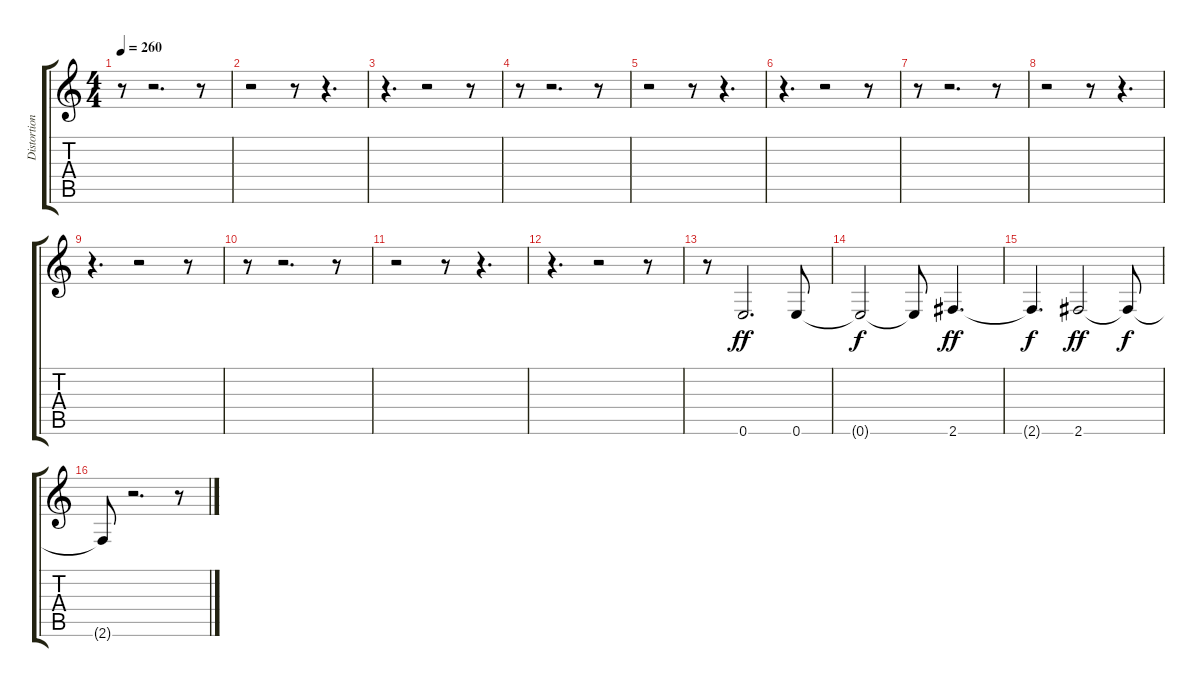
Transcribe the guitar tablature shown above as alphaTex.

\track ("Distortion Guitar" "Distortion") {instrument distortionguitar}
\staff {score tabs}
\tuning (E4 B3 G3 D3 A2 E2) {hide}
\ts (4 4)
\tempo 260
\clef g2
\ks c
r.8{dy f} r.2{d} r.8 |
r.2 r.8 r.4{d} |
r.4{d} r.2 r.8 |
r.8 r.2{d} r.8 |
r.2 r.8 r.4{d} |
r.4{d} r.2 r.8 |
r.8 r.2{d} r.8 |
r.2 r.8 r.4{d} |
r.4{d} r.2 r.8 |
r.8 r.2{d} r.8 |
r.2 r.8 r.4{d} |
r.4{d} r.2 r.8 |
r.8 0.6.2{d dy ff} 0.6.8 |
0.6{t}.2{dy f} 0.6{t}.8 2.6.4{d dy ff} |
2.6{t}.4{d dy f} 2.6.2{dy ff} 2.6{t}.8{dy f} |
2.6{t}.8 r.2{d} r.8
